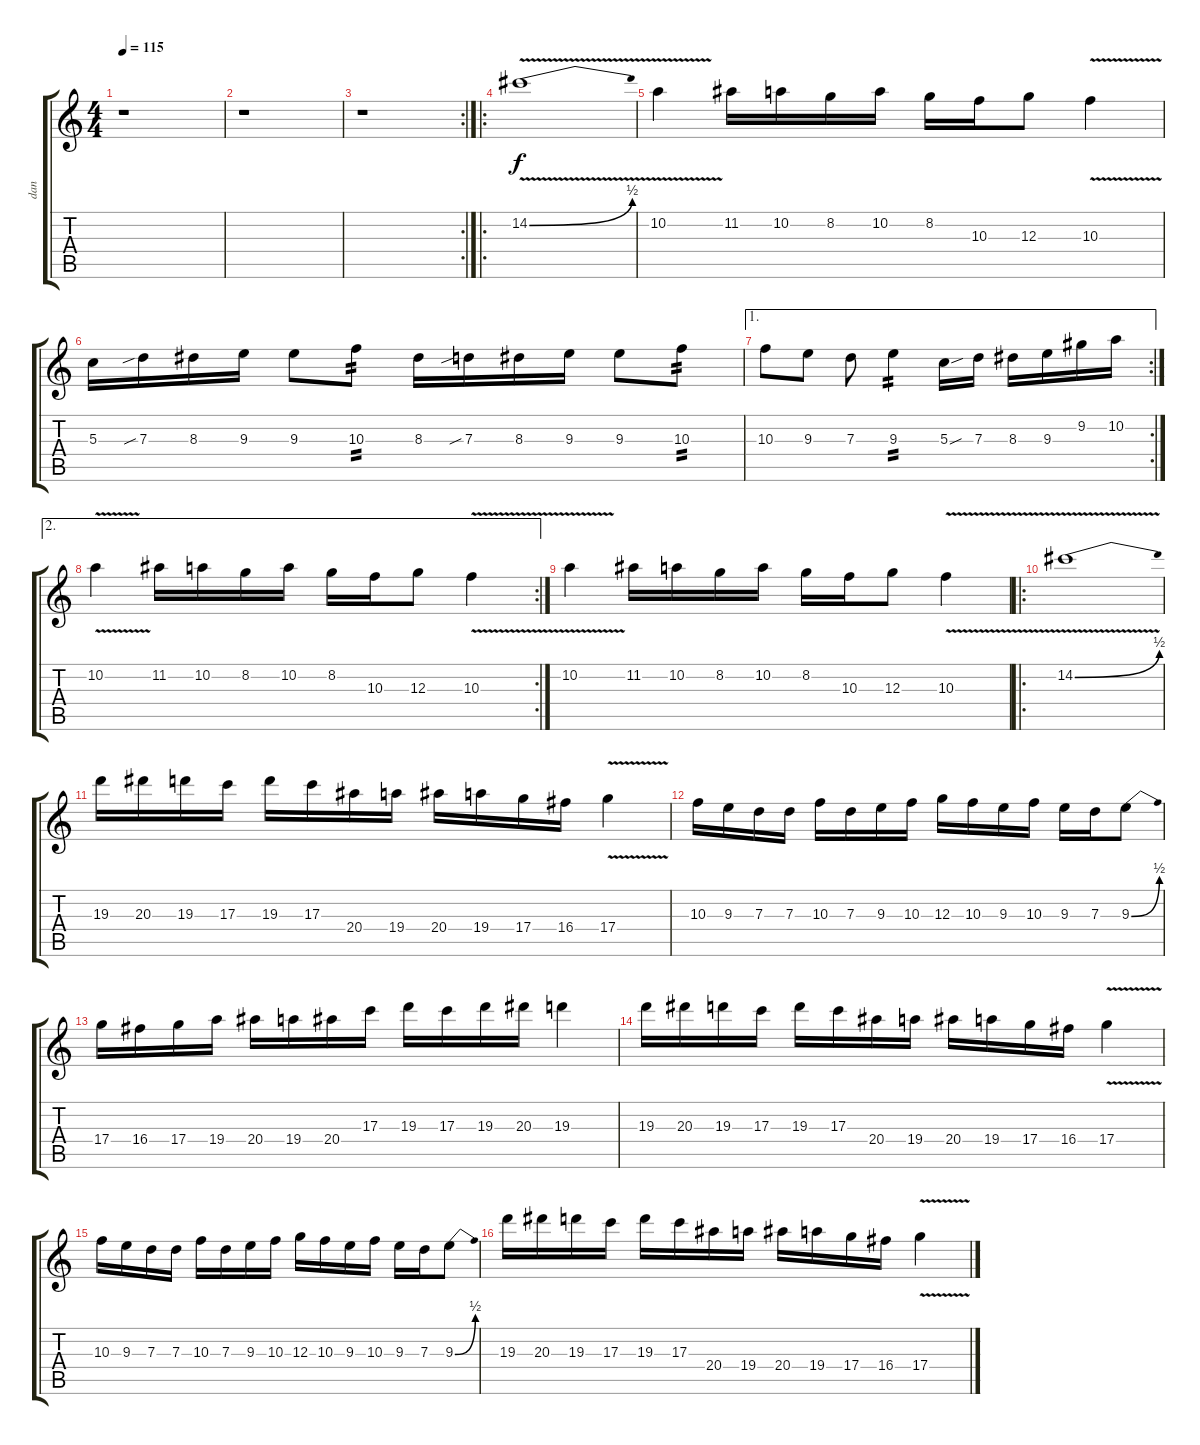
\track ("dan" "dan") {instrument distortionguitar}
\staff {score tabs}
\tuning (E4 B3 G3 D3 A2 E2) {hide}
\ts (4 4)
\tempo 115
\clef g2
\ks c
r.1{dy f} |
r.1 |
\rc 2
r.1 |
\ro
14.2{be (bend 0 0 60 2) v}.1 |
10.2{v}.4 11.2.16 10.2.16 8.2.16 10.2.16 8.2.16 10.3.16 12.3.8 10.3{v}.4 |
5.3.16 7.3{sib}.16 8.3.16 9.3.16 9.3.8 10.3.8{tp 2} 8.3.16 7.3{sib}.16 8.3.16 9.3.16 9.3.8 10.3.8{tp 2} |
\ae 1
\rc 2
10.3.8 9.3.8 7.3.8 9.3.4{tp 2} 5.3{sou}.16 7.3.16 8.3.16 9.3.16 9.2.16 10.2.16 |
\ae 2
\rc 2
10.2{v}.4 11.2.16 10.2.16 8.2.16 10.2.16 8.2.16 10.3.16 12.3.8 10.3{v}.4 |
10.2{v}.4 11.2.16 10.2.16 8.2.16 10.2.16 8.2.16 10.3.16 12.3.8 10.3{v}.4 |
\ro
14.2{be (bend 0 0 60 2) v}.1 |
19.3.16 20.3.16 19.3.16 17.3.16 19.3.16 17.3.16 20.4.16 19.4.16 20.4.16 19.4.16 17.4.16 16.4.16 17.4{v}.4 |
10.3.16 9.3.16 7.3.16 7.3.16 10.3.16 7.3.16 9.3.16 10.3.16 12.3.16 10.3.16 9.3.16 10.3.16 9.3.16 7.3.16 9.3{be (bend 0 0 60 2)}.8 |
17.4.16 16.4.16 17.4.16 19.4.16 20.4.16 19.4.16 20.4.16 17.3.16 19.3.16 17.3.16 19.3.16 20.3.16 19.3.4 |
19.3.16 20.3.16 19.3.16 17.3.16 19.3.16 17.3.16 20.4.16 19.4.16 20.4.16 19.4.16 17.4.16 16.4.16 17.4{v}.4 |
10.3.16 9.3.16 7.3.16 7.3.16 10.3.16 7.3.16 9.3.16 10.3.16 12.3.16 10.3.16 9.3.16 10.3.16 9.3.16 7.3.16 9.3{be (bend 0 0 60 2)}.8 |
19.3.16 20.3.16 19.3.16 17.3.16 19.3.16 17.3.16 20.4.16 19.4.16 20.4.16 19.4.16 17.4.16 16.4.16 17.4{v}.4
